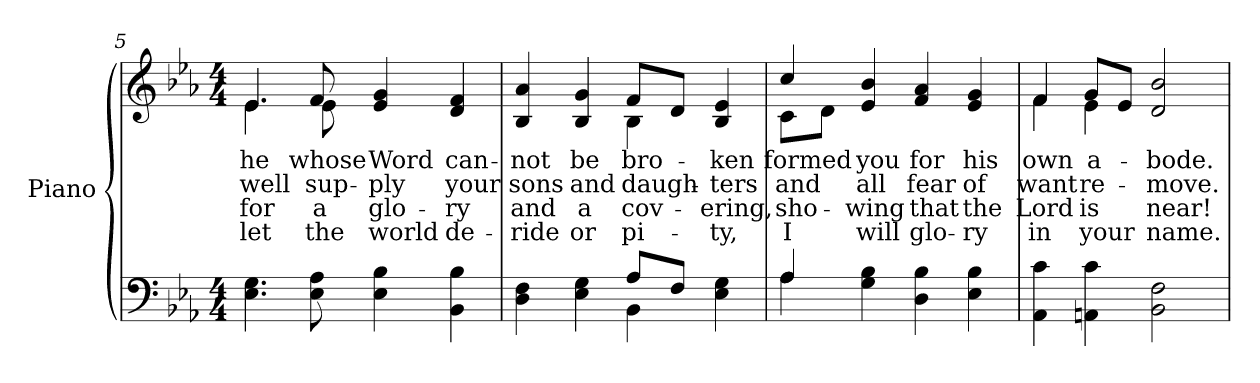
**kern	**kern	**text	**text	**text	**text
*part2	*part1	*part1	*part1	*part1	*part1
*staff2	*staff1	*staff1	*staff1	*staff1	*staff1
*I"Piano	*I"Piano	*	*	*	*
*I'Pno.	*I'Pno.	*	*	*	*
!!LO:LB:g=z
*clefF4	*clefG2	*	*	*	*
*k[b-e-a-]	*k[b-e-a-]	*	*	*	*
*E-:	*E-:	*	*	*	*
*M4/4	*M4/4	*	*	*	*
=5	=5	=5	=5	=5	=5
!	!	!LO:LY:b:color=#000000	!LO:LY:b:color=#000000	!LO:LY:b:color=#000000	!LO:LY:b:color=#000000
*	*^	*	*	*	*
4.E-i\ 4.Gi	4.e-i/	4.e-i\	he	well	for	let
!	!	!	!LO:LY:b:color=#000000	!LO:LY:b:color=#000000	!LO:LY:b:color=#000000	!LO:LY:b:color=#000000
8E-i\ 8A-i	8fi/	8e-i\	whose	sup-	a	the
!	!	!	!LO:LY:b:color=#000000	!LO:LY:b:color=#000000	!LO:LY:b:color=#000000	!LO:LY:b:color=#000000
4E-i\ 4B-i	4e-i/ 4gi	2ryy	Word	-ply	glo-	-world
!	!	!	!LO:LY:b:color=#000000	!LO:LY:b:color=#000000	!LO:LY:b:color=#000000	!LO:LY:b:color=#000000
4BB-i\ 4B-i	4di/ 4fi	.	can-	your	ry	de-
=6	=6	=6	=6	=6	=6	=6
*^	*	*	*	*	*	*
!	!	!	!	!LO:LY:b:color=#000000	!LO:LY:b:color=#000000	!LO:LY:b:color=#000000	!LO:LY:b:color=#000000
4Di\ 4Fi	2ryy	4B-i/ 4a-i	2ryy	-not	sons	-and	ride
!	!	!	!	!LO:LY:b:color=#000000	!LO:LY:b:color=#000000	!LO:LY:b:color=#000000	!LO:LY:b:color=#000000
4E-i\ 4Gi	.	4B-i/ 4gi	.	be	and	a	or
!	!	!	!	!LO:LY:b:color=#000000	!LO:LY:b:color=#000000	!LO:LY:b:color=#000000	!LO:LY:b:color=#000000
8A-i/L	4BB-i\	8fi/L	4B-i\	bro-	daugh-	cov-	-pi-
8Fi/J	.	8di/J	.	.	.	.	.
!	!	!	!	!LO:LY:b:color=#000000	!LO:LY:b:color=#000000	!LO:LY:b:color=#000000	!LO:LY:b:color=#000000
4E-i\ 4Gi	4ryy	4B-i/ 4e-i	4ryy	-ken	-ters	-ering,	ty,
=7	=7	=7	=7	=7	=7	=7	=7
!	!	!	!	!LO:LY:b:color=#000000	!LO:LY:b:color=#000000	!LO:LY:b:color=#000000	!LO:LY:b:color=#000000
4A-i/	4A-i\	4cci/	8ci\L	formed	and	sho-	-I
.	.	.	8di\J	.	.	.	.
!	!	!	!	!LO:LY:b:color=#000000	!LO:LY:b:color=#000000	!LO:LY:b:color=#000000	!LO:LY:b:color=#000000
4Gi\ 4B-i	2.ryy	4e-i/ 4b-i	2.ryy	you	all	wing	will
!	!	!	!	!LO:LY:b:color=#000000	!LO:LY:b:color=#000000	!LO:LY:b:color=#000000	!LO:LY:b:color=#000000
4Di\ 4B-i	.	4fi/ 4a-i	.	for	fear	that	glo-
!	!	!	!	!LO:LY:b:color=#000000	!LO:LY:b:color=#000000	!LO:LY:b:color=#000000	!LO:LY:b:color=#000000
4E-i\ 4B-i	.	4e-i/ 4gi	.	his	of	-the	ry
*v	*v	*	*	*	*	*	*
=8	=8	=8	=8	=8	=8	=8
!	!	!	!LO:LY:b:color=#000000	!LO:LY:b:color=#000000	!LO:LY:b:color=#000000	!LO:LY:b:color=#000000
4AA-i\ 4ci	4fi/	4fi\	own	want	Lord	in
!	!	!	!LO:LY:b:color=#000000	!LO:LY:b:color=#000000	!LO:LY:b:color=#000000	!LO:LY:b:color=#000000
4AAni\ 4ci	8gi/L	4e-i\	a-	re-	is	your
.	8e-i/J	.	.	.	.	.
!	!	!	!LO:LY:b:color=#000000	!LO:LY:b:color=#000000	!LO:LY:b:color=#000000	!LO:LY:b:color=#000000
2BB-i\ 2Fi	2di/ 2b-i	2ryy	-bode.	-move.	near!	name.
*	*v	*v	*	*	*	*
=	=	=	=	=	=
*-	*-	*-	*-	*-	*-
